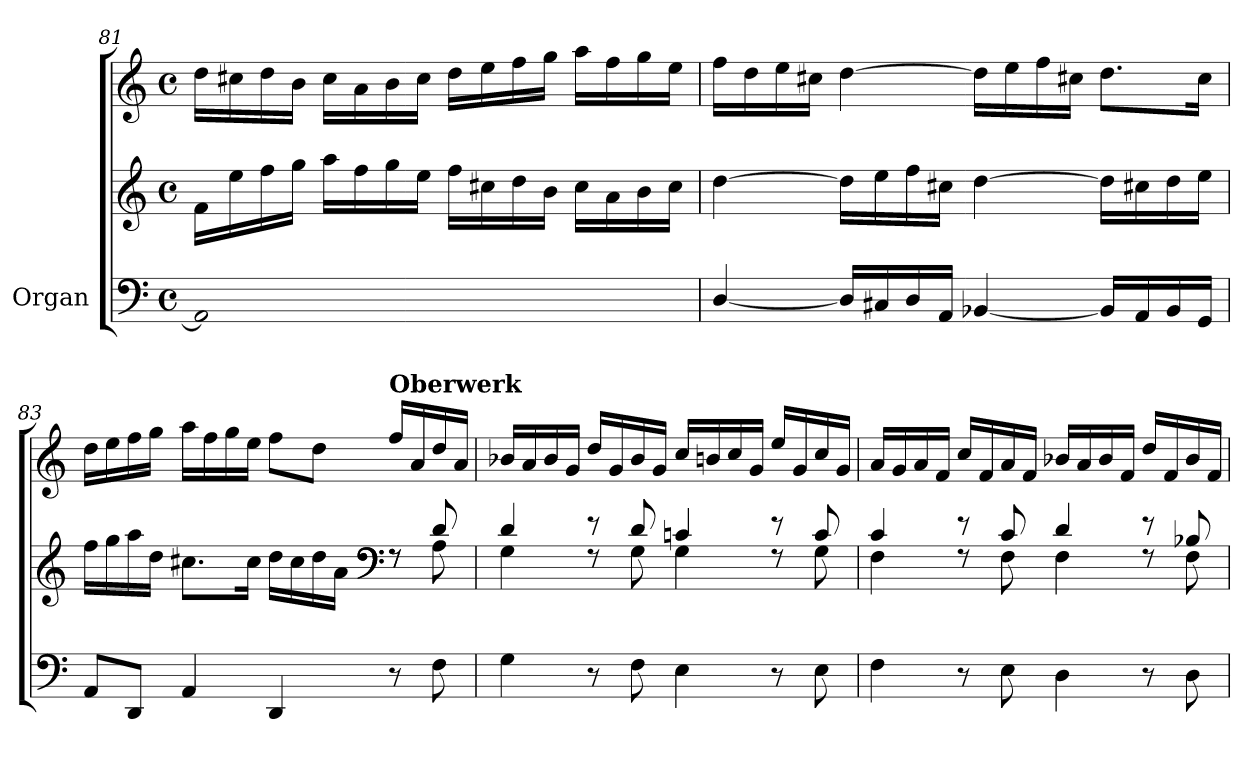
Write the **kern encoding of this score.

**kern	**kern	**kern
*part1	*part1	*part1
*staff3	*staff2	*staff1
*I"Organ	*	*
*clefF4	*clefG2	*clefG2
*k[]	*k[]	*k[]
*M4/4	*M4/4	*M4/4
*met(c)	*met(c)	*met(c)
=81	=81	=81
!LO:N:head=open	!	!
1AA]	16f\LL	16dd\LL
.	16ee\	16cc#X\
.	16ff\	16dd\
.	16gg\JJ	16b\JJ
.	16aa\LL	16cc#\LL
.	16ff\	16a\
.	16gg\	16b\
.	16ee\JJ	16cc#\JJ
.	16ff\LL	16dd\LL
.	16cc#X\	16ee\
.	16dd\	16ff\
.	16b\JJ	16gg\JJ
.	16cc#\LL	16aa\LL
.	16a\	16ff\
.	16b\	16gg\
.	16cc#\JJ	16ee\JJ
!!LO:PB:g=z
=82	=82	=82
[4D/	[4dd\	16ff\LL
.	.	16dd\
.	.	16ee\
.	.	16cc#X\JJ
16D/LL]	16dd\LL]	[4dd\
16C#X/	16ee\	.
16D/	16ff\	.
16AA/JJ	16cc#X\JJ	.
[4BB-X/	[4dd\	16dd\LL]
.	.	16ee\
.	.	16ff\
.	.	16cc#X\JJ
16BB-/LL]	16dd\LL]	8.dd\L
16AA/	16cc#X\	.
16BB-/	16dd\	.
16GG/JJ	16ee\JJ	16cc#\Jk
=83	=83	=83
*	*^	*
8AA/L	16ff\LL	2.ryy	16dd\LL
.	16gg\	.	16ee\
8DD/J	16aa\	.	16ff\
.	16dd\JJ	.	16gg\JJ
4AA/	8.cc#X\L	.	16aa\LL
.	.	.	16ff\
.	.	.	16gg\
.	16cc#\Jk	.	16ee\JJ
4DD/	16dd\LL	.	8ff\L
.	16cc#\	.	.
.	16dd\	.	8dd\J
.	16a\JJ	.	.
*	*clefF4	*	*
!	!	!	!LO:TX:a:B:t=Oberwerk
8r	8rF	8rF	16ff/LL
.	.	.	16a/
8F\	8d/	8A\	16dd/
.	.	.	16a/JJ
=84	=84	=84	=84
4G\	4d/	4G\	16b-X/LL
.	.	.	16a/
.	.	.	16b-/
.	.	.	16g/JJ
8r	8r	8rF	16dd/LL
.	.	.	16g/
8F\	8d/	8G\	16b-/
.	.	.	16g/JJ
4E\	4cn/	4G\	16cc/LL
.	.	.	16bn/
.	.	.	16cc/
.	.	.	16g/JJ
8r	8r	8rF	16ee/LL
.	.	.	16g/
8E\	8c/	8G\	16cc/
.	.	.	16g/JJ
=85	=85	=85	=85
4F\	4c/	4F\	16a/LL
.	.	.	16g/
.	.	.	16a/
.	.	.	16f/JJ
8r	8r	8rF	16cc/LL
.	.	.	16f/
8E\	8c/	8F\	16a/
.	.	.	16f/JJ
4D\	4d/	4F\	16b-X/LL
.	.	.	16a/
.	.	.	16b-/
.	.	.	16f/JJ
8r	8r	8rF	16dd/LL
.	.	.	16f/
8D\	8B-X/	8F\	16b-/
.	.	.	16f/JJ
*	*v	*v	*
=	=	=
*-	*-	*-
